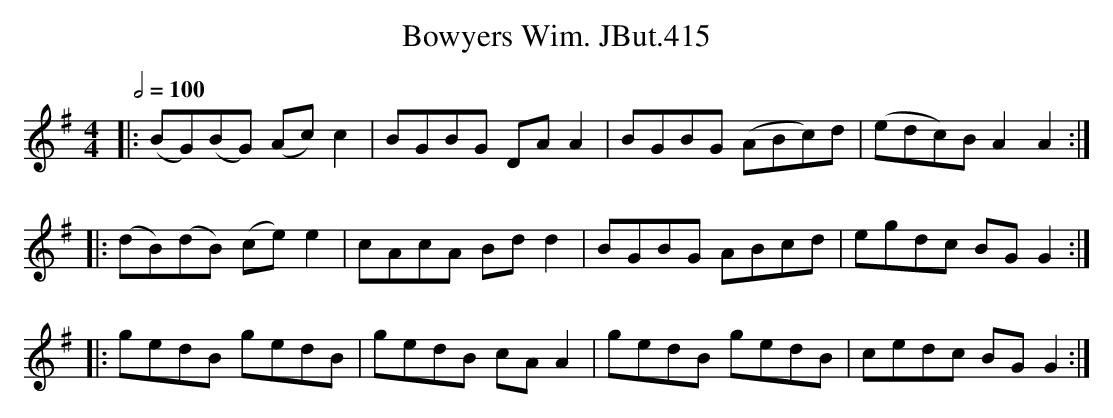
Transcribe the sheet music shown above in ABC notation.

X:1
T:Bowyers Wim. JBut.415
M:4/4
L:1/8
Q:1/2=100
K:G
|:(BG)(BG) (Ac) c2|BGBG DA A2|BGBG (ABc)d|(edc)B A2 A2:|
|:(dB)(dB) (ce) e2|cAcA Bd d2|BGBG ABcd|egdc BG G2:|
|:gedB gedB|gedB cA A2|gedB gedB|cedc BG G2:|
